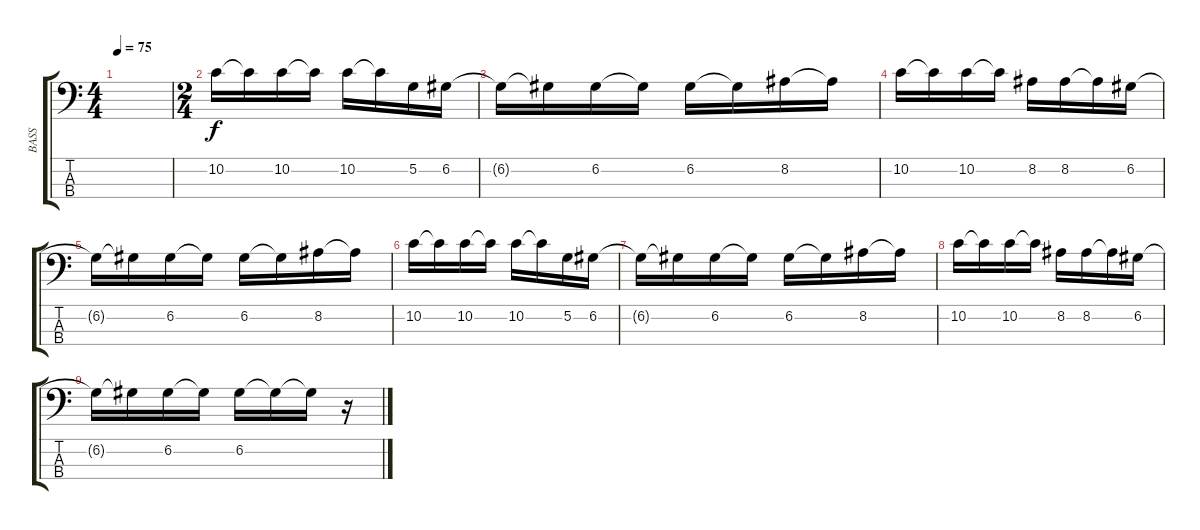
\track ("BASS" "BASS") {instrument acousticguitarnylon}
\staff {score tabs}
\tuning (G2 D2 A1 E1) {hide}
\ts (4 4)
\tempo 75
\clef f4
\ks c
|
\ts (2 4)
10.2.16 10.2{t}.16 10.2.16 10.2{t}.16 10.2.16 10.2{t}.16 5.2.16 6.2.16 |
6.2{t}.16 6.2{t}.16 6.2.16 6.2{t}.16 6.2.16 6.2{t}.16 8.2.16 8.2{t}.16 |
10.2.16 10.2{t}.16 10.2.16 10.2{t}.16 8.2.16 8.2.16 8.2{t}.16 6.2.16 |
6.2{t}.16 6.2{t}.16 6.2.16 6.2{t}.16 6.2.16 6.2{t}.16 8.2.16 8.2{t}.16 |
10.2.16 10.2{t}.16 10.2.16 10.2{t}.16 10.2.16 10.2{t}.16 5.2.16 6.2.16 |
6.2{t}.16 6.2{t}.16 6.2.16 6.2{t}.16 6.2.16 6.2{t}.16 8.2.16 8.2{t}.16 |
10.2.16 10.2{t}.16 10.2.16 10.2{t}.16 8.2.16 8.2.16 8.2{t}.16 6.2.16 |
6.2{t}.16 6.2{t}.16 6.2.16 6.2{t}.16 6.2.16 6.2{t}.16 6.2{t}.16 r.16
